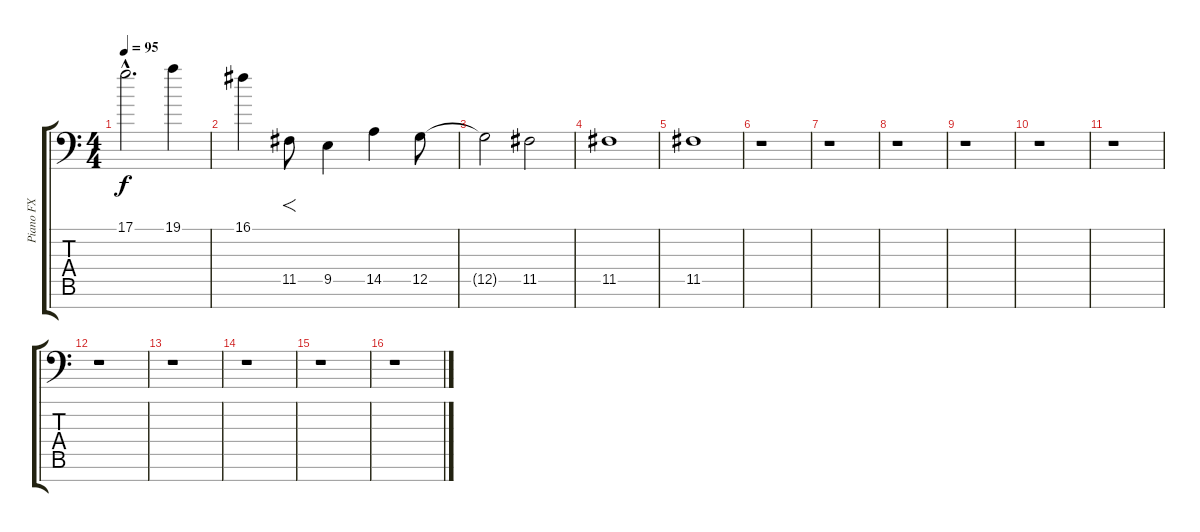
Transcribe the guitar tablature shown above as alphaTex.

\track ("Piano FX" "Piano FX") {instrument acousticgrandpiano}
\staff {score tabs}
\tuning (D4 A3 F3 C3 G2 D2 A1) {hide}
\ts (4 4)
\tempo 95
\clef f4
\ks c
17.1{hac}.2{d dy f} 19.1.4 |
16.1.4 11.5.8{f balance 14 instrument overdrivenguitar} 9.5.4 14.5.4 12.5.8 |
12.5{t}.2 11.5.2 |
11.5.1 |
11.5.1 |
r.1 |
r.1 |
r.1 |
r.1 |
r.1 |
r.1 |
r.1 |
r.1 |
r.1 |
r.1 |
r.1
